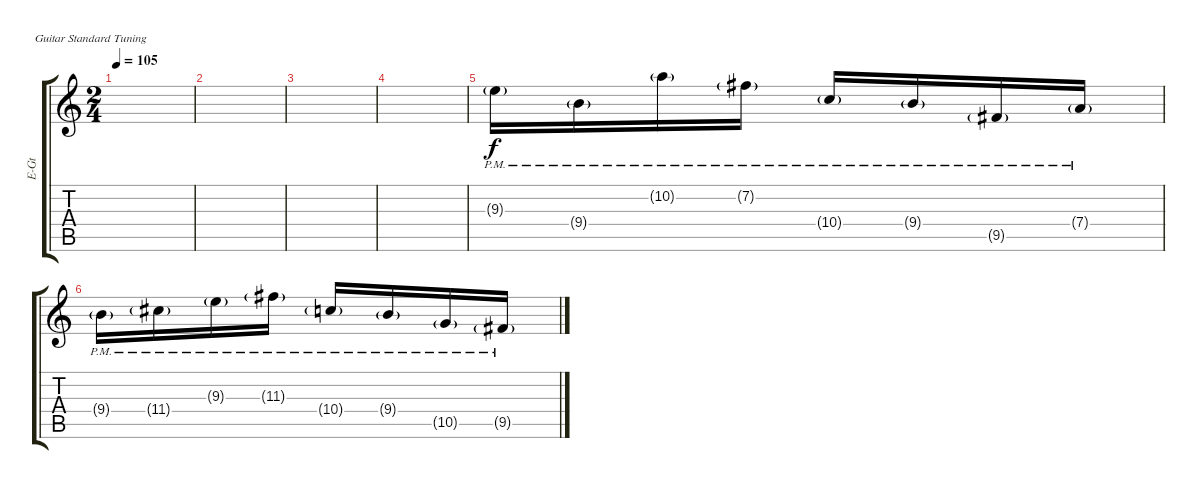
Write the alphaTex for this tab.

\defaultSystemsLayout 4
\bracketExtendMode groupsimilarinstruments
\otherSystemsTrackNameOrientation horizontal
\track ("The Champion" "E-Gt") {instrument distortionguitar}
\staff {score tabs}
\tuning (E4 B3 G3 D3 A2 E2)
\ts (2 4)
\tempo 105
\clef g2
\ks c
|
|
|
|
9.3{g pm}.16{beam Down} 9.4{g pm}.16{beam Down} 10.2{g pm}.16{beam Down} 7.2{g pm acc #}.16{beam Down} 10.4{g pm}.16{beam Up} 9.4{g pm}.16{beam Up} 9.5{g pm acc #}.16{beam Up} 7.4{g pm}.16{beam Up} |
9.4{g pm}.16{beam Down} 11.4{g pm acc #}.16{beam Down} 9.3{g pm}.16{beam Down} 11.3{g pm acc #}.16{beam Down} 10.4{g pm}.16{beam Up} 9.4{g pm}.16{beam Up} 10.5{g pm}.16{beam Up} 9.5{g pm acc #}.16{beam Up}
